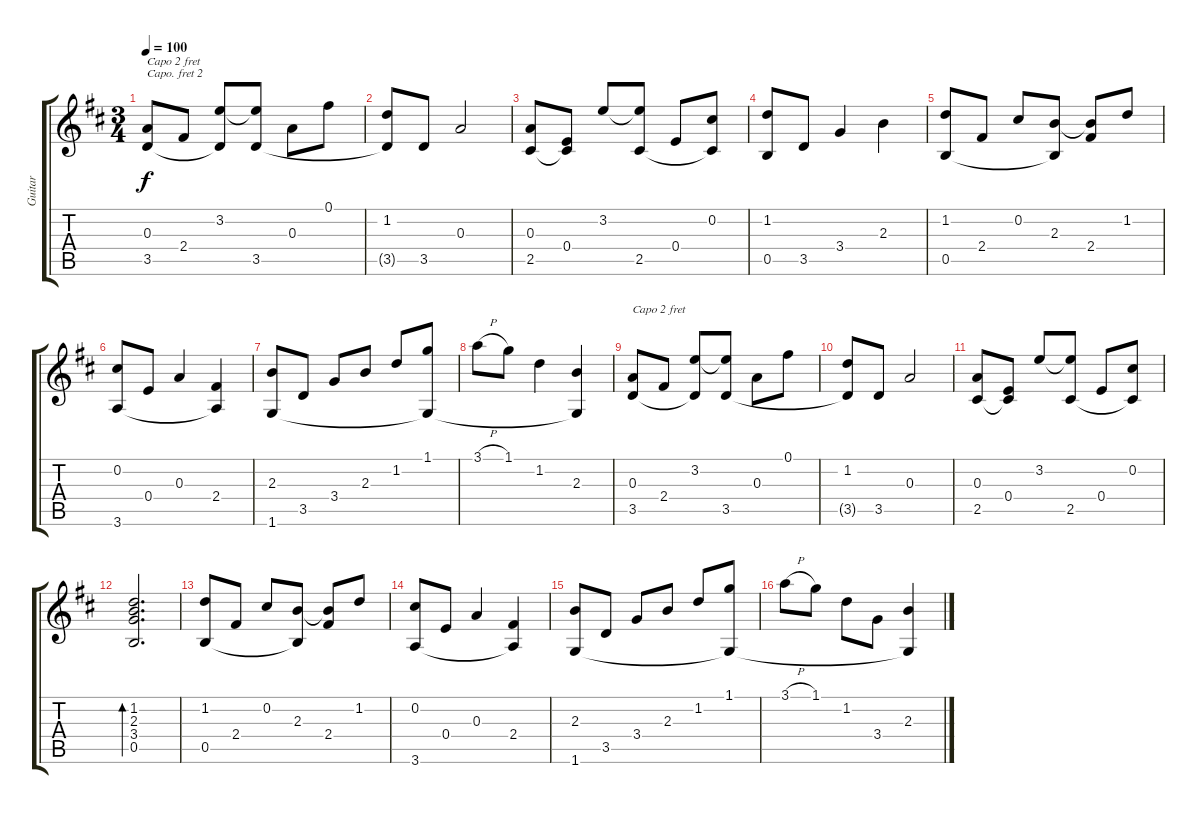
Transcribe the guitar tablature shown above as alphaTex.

\track ("Guitar" "Guitar") {instrument acousticguitarnylon}
\staff {score tabs}
\capo 2
\tuning (E4 B3 G3 D3 A2 E2) {hide}
\ts (3 4)
\tempo 100
\clef g2
\ks d
(0.3 3.5).8{txt "Capo 2 fret" dy f instrument acousticguitarnylon} 2.4.8 (3.2 3.5{t}).8 (3.2{t} 3.5).8 0.3.8 0.1.8 |
(1.2 3.5{t}).8 3.5.8 0.3.2 |
(0.3 2.5).8 (0.4 2.5{t}).8 3.2.8 (3.2{t} 2.5).8 0.4.8 (0.2 2.5{t}).8 |
(1.2 0.5).8 3.5.8 3.4.4 2.3.4 |
(1.2 0.5).8 2.4.8 0.2.8 (2.3 0.5{t}).8 (2.3{t} 2.4).8 1.2.8 |
(0.2 3.6).8 0.4.8 0.3.4 (2.4 3.6{t}).4 |
(2.3 1.6).8 3.5.8 3.4.8 2.3.8 1.2.8 (1.1 1.6{t}).8 |
3.1{h}.8 1.1.8 1.2.4 (2.3 1.6{t}).4 |
(0.3 3.5).8{txt "Capo 2 fret"} 2.4.8 (3.2 3.5{t}).8 (3.2{t} 3.5).8 0.3.8 0.1.8 |
(1.2 3.5{t}).8 3.5.8 0.3.2 |
(0.3 2.5).8 (0.4 2.5{t}).8 3.2.8 (3.2{t} 2.5).8 0.4.8 (0.2 2.5{t}).8 |
(1.2 2.3 3.4 0.5).2{d bd 240} |
(1.2 0.5).8 2.4.8 0.2.8 (2.3 0.5{t}).8 (2.3{t} 2.4).8 1.2.8 |
(0.2 3.6).8 0.4.8 0.3.4 (2.4 3.6{t}).4 |
(2.3 1.6).8 3.5.8 3.4.8 2.3.8 1.2.8 (1.1 1.6{t}).8 |
3.1{h}.8 1.1.8 1.2.8 3.4.8 (2.3 1.6{t}).4
